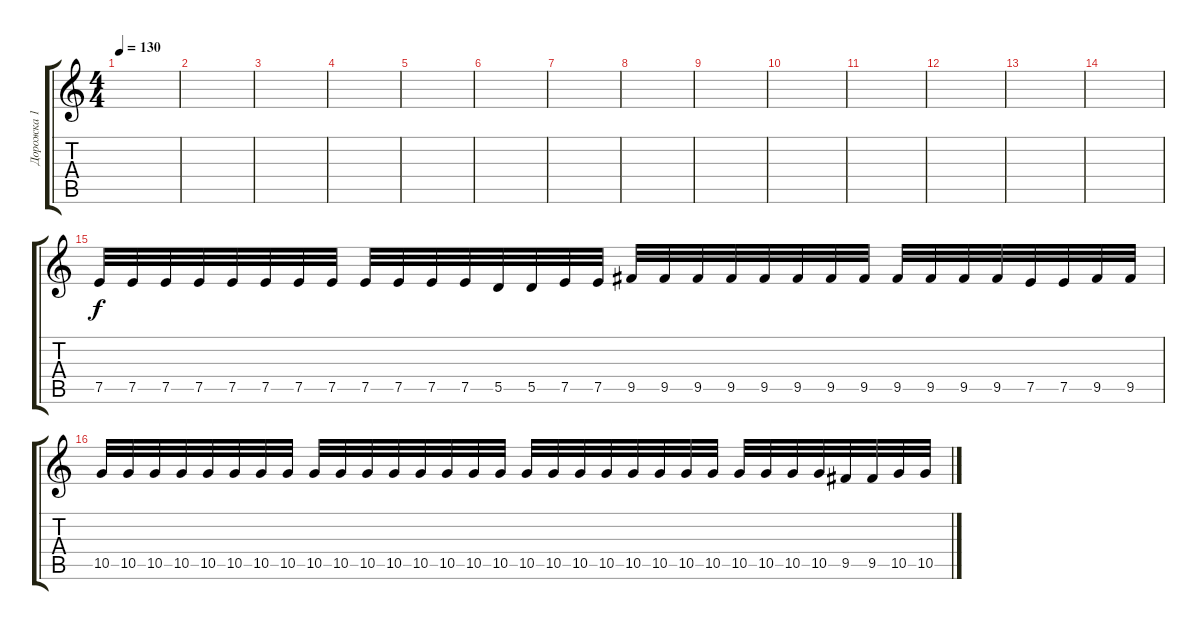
\track ("Дорожка 1" "Дорожка 1") {instrument distortionguitar}
\staff {score tabs}
\tuning (E4 B3 G3 D3 A2 E2) {hide}
\ts (4 4)
\tempo 130
\clef g2
\ks c
|
|
|
|
|
|
|
|
|
|
|
|
|
|
7.5.32 7.5.32 7.5.32 7.5.32 7.5.32 7.5.32 7.5.32 7.5.32 7.5.32 7.5.32 7.5.32 7.5.32 5.5.32 5.5.32 7.5.32 7.5.32 9.5.32 9.5.32 9.5.32 9.5.32 9.5.32 9.5.32 9.5.32 9.5.32 9.5.32 9.5.32 9.5.32 9.5.32 7.5.32 7.5.32 9.5.32 9.5.32 |
10.5.32 10.5.32 10.5.32 10.5.32 10.5.32 10.5.32 10.5.32 10.5.32 10.5.32 10.5.32 10.5.32 10.5.32 10.5.32 10.5.32 10.5.32 10.5.32 10.5.32 10.5.32 10.5.32 10.5.32 10.5.32 10.5.32 10.5.32 10.5.32 10.5.32 10.5.32 10.5.32 10.5.32 9.5.32 9.5.32 10.5.32 10.5.32
